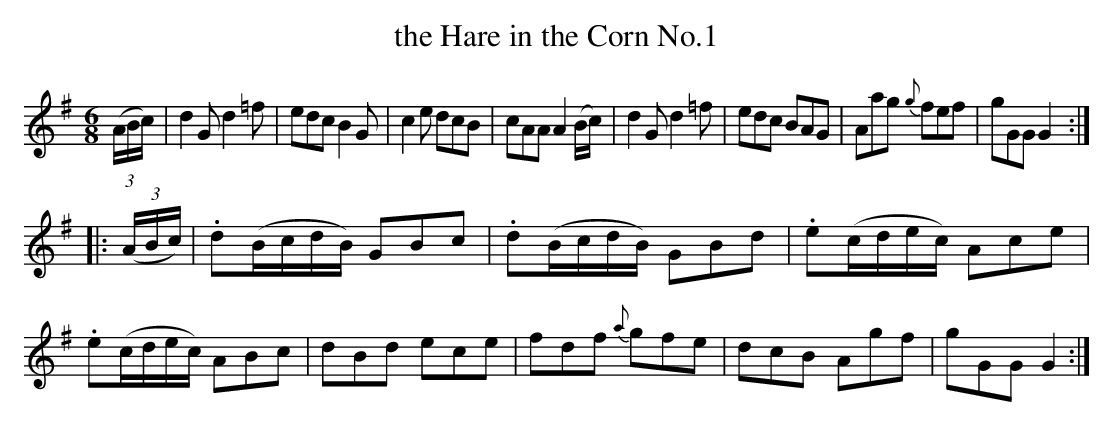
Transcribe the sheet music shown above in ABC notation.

X:1
T: the Hare in the Corn No.1
M: 6/8
L: 1/8
K: G
(3(A/B/c/) |\
d2G d2=f | edc B2G | c2e dcB | cAA A2(B/c/) |\
d2G d2=f | edc BAG | Aag {g}fef | gGG G2 :|
|: (3(A/B/c/) |\
.d(B/c/d/B/) GBc | .d(B/c/d/B/) GBd | .e(c/d/e/c/) Ace | .e(c/d/e/c/) ABc |\
dBd ece | fdf {a}gfe | dcB Agf | gGG G2 :|
